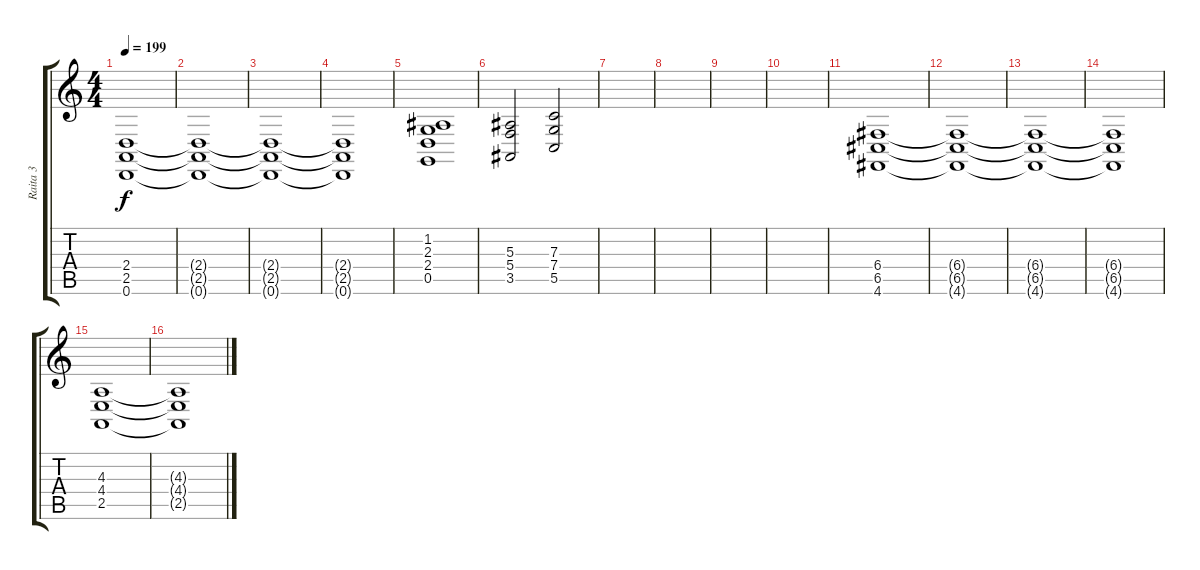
\track ("Raita 3" "Raita 3") {instrument stringensemble1}
\staff {score tabs}
\tuning (D4 A3 F3 C3 G2 D2) {hide}
\ts (4 4)
\tempo 199
\clef g2
\ks c
(2.4 2.5 0.6).1{dy f} |
(2.4{t} 2.5{t} 0.6{t}).1 |
(2.4{t} 2.5{t} 0.6{t}).1 |
(2.4{t} 2.5{t} 0.6{t}).1 |
(1.2 2.3 2.4 0.5).1 |
(5.3 5.4 3.5).2 (7.3 7.4 5.5).2 |
|
|
|
|
(6.4 6.5 4.6).1 |
(6.4{t} 6.5{t} 4.6{t}).1 |
(6.4{t} 6.5{t} 4.6{t}).1 |
(6.4{t} 6.5{t} 4.6{t}).1 |
(4.3 4.4 2.5).1 |
(4.3{t} 4.4{t} 2.5{t}).1
